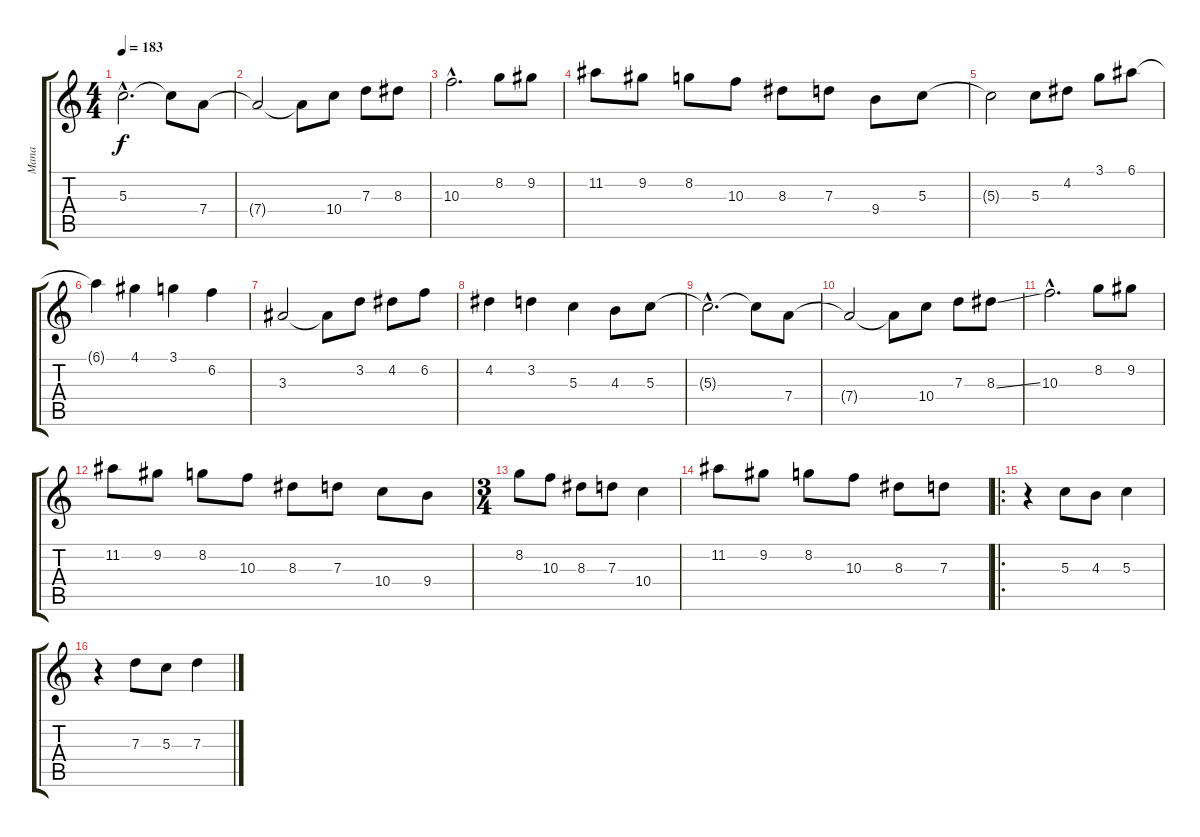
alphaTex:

\track ("Mana" "Mana") {instrument distortionguitar}
\staff {score tabs}
\tuning (E4 B3 G3 D3 A2 E2) {hide}
\ts (4 4)
\tempo 183
\clef g2
\ks c
5.3{hac t}.2{d dy f} 5.3{t}.8 7.4.8 |
7.4{t}.2 7.4{t}.8 10.4.8 7.3.8 8.3.8 |
10.3{hac}.2{d} 8.2.8 9.2.8 |
11.2.8 9.2.8 8.2.8 10.3.8 8.3.8 7.3.8 9.4.8 5.3.8 |
5.3{t}.2 5.3.8 4.2.8 3.1.8 6.1.8 |
6.1{t}.4 4.1.4 3.1.4 6.2.4 |
3.3.2 3.3{t}.8 3.2.8 4.2.8 6.2.8 |
4.2.4 3.2.4 5.3.4 4.3.8 5.3.8 |
5.3{hac t}.2{d} 5.3{t}.8 7.4.8 |
7.4{t}.2 7.4{t}.8 10.4.8 7.3.8 8.3{ss}.8 |
10.3{hac}.2{d} 8.2.8 9.2.8 |
11.2.8 9.2.8 8.2.8 10.3.8 8.3.8 7.3.8 10.4.8 9.4.8 |
\ts (3 4)
8.2.8 10.3.8 8.3.8 7.3.8 10.4.4 |
11.2.8 9.2.8 8.2.8 10.3.8 8.3.8 7.3.8 |
\ro
r.4 5.3.8 4.3.8 5.3.4 |
r.4 7.3.8 5.3.8 7.3.4
